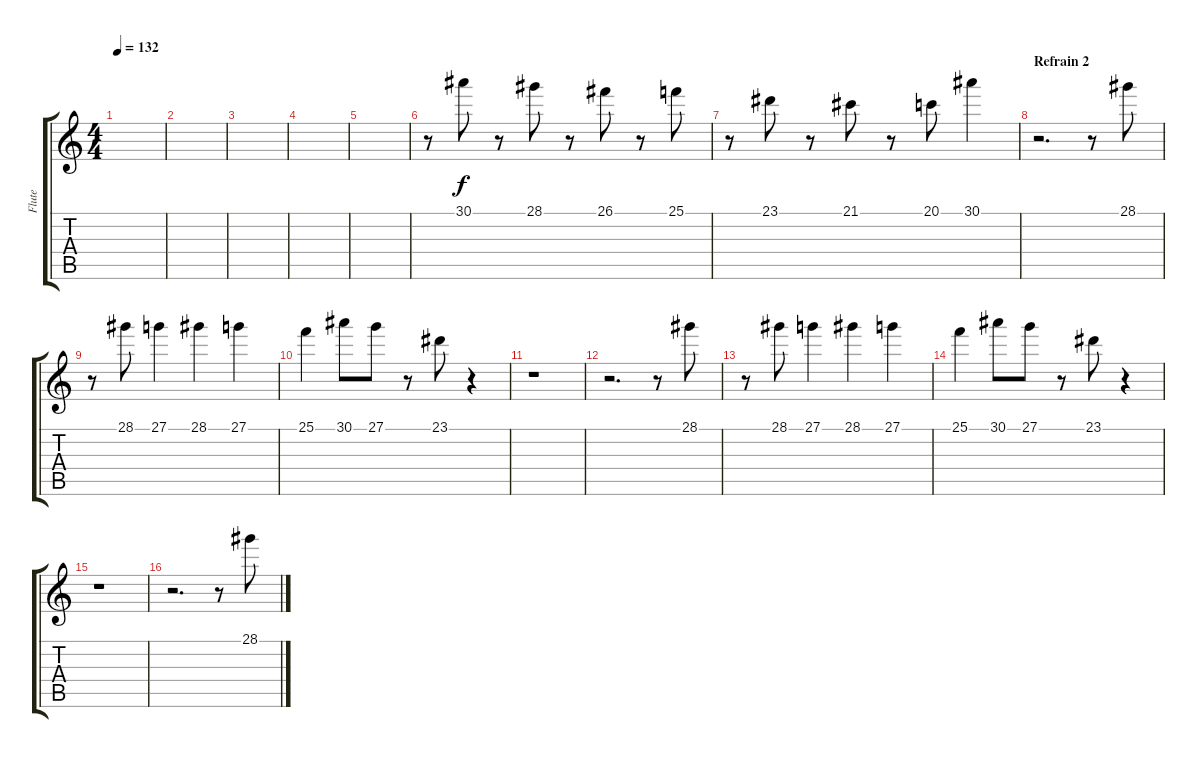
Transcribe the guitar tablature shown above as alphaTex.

\track ("Flute" "Flute") {instrument flute}
\staff {score tabs}
\tuning (E4 B3 G3 D3 A2 E2) {hide}
\ts (4 4)
\tempo 132
\clef g2
\ks c
|
|
|
|
|
r.8 30.1.8 r.8 28.1.8 r.8 26.1.8 r.8 25.1.8 |
r.8 23.1.8 r.8 21.1.8 r.8 20.1.8 30.1.4 |
\section ("" "Refrain 2")
r.2{d} r.8 28.1.8 |
r.8 28.1.8 27.1.4 28.1.4 27.1.4 |
25.1.4 30.1.8 27.1.8 r.8 23.1.8 r.4 |
r.1 |
r.2{d} r.8 28.1.8 |
r.8 28.1.8 27.1.4 28.1.4 27.1.4 |
25.1.4 30.1.8 27.1.8 r.8 23.1.8 r.4 |
r.1 |
r.2{d} r.8 28.1.8
